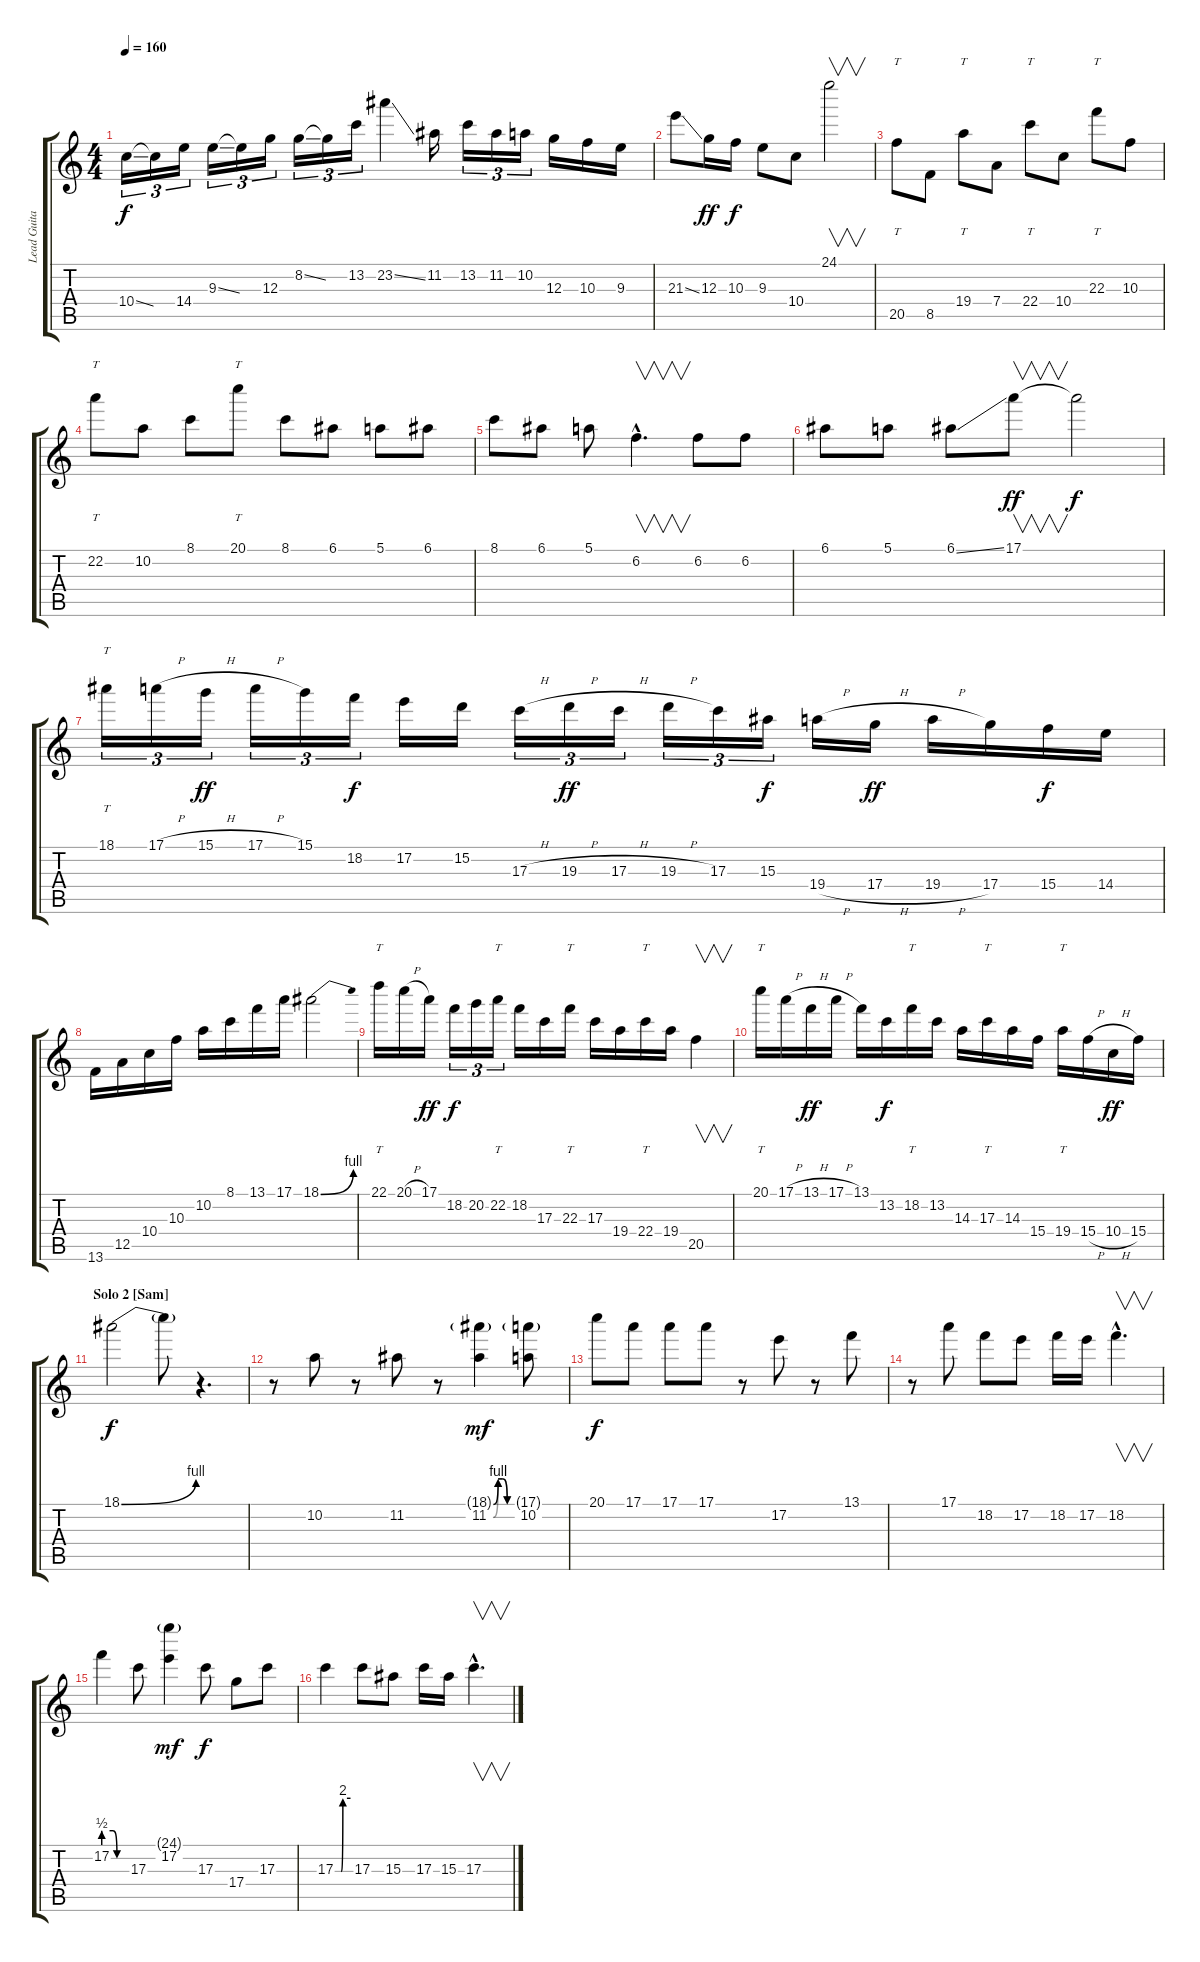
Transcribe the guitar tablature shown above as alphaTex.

\track ("Lead Guitar 1" "Lead Guita") {instrument distortionguitar}
\staff {score tabs}
\tuning (E4 B3 G3 D3 A2 E2) {hide}
\ts (4 4)
\tempo 160
\clef g2
\ks c
10.4{ss}.16{tu (3 2) dy f} 10.4{t}.16{tu (3 2)} 14.4.16{tu (3 2)} 9.3{ss}.16{tu (3 2)} 9.3{t}.16{tu (3 2)} 12.3.16{tu (3 2)} 8.2{ss}.16{tu (3 2)} 8.2{t}.16{tu (3 2)} 13.2.16{tu (3 2)} 23.2{ss}.4 11.2.16 13.2.16{tu (3 2)} 11.2.16{tu (3 2)} 10.2.16{tu (3 2)} 12.3.16 10.3.16 9.3.16 |
21.3{ss}.8 12.3.16{dy ff} 10.3.16{dy f} 9.3.8 10.4.8 24.1.2{v} |
20.5.8{tt} 8.5.8 19.4.8{tt} 7.4.8 22.4.8{tt} 10.4.8 22.3.8{tt} 10.3.8 |
22.2.8{tt} 10.2.8 8.1.8 20.1.8{tt} 8.1.8 6.1.8 5.1.8 6.1.8 |
8.1.8 6.1.8 5.1.8 6.2{hac}.4{v d} 6.2.8 6.2.8 |
6.1.8 5.1.8 6.1{ss}.8 17.1.8{v dy ff} 17.1{t}.2{dy f} |
18.1.16{tt tu (3 2)} 17.1{h}.16{tu (3 2)} 15.1{h}.16{tu (3 2) dy ff} 17.1{h}.16{tu (3 2)} 15.1.16{tu (3 2)} 18.2.16{tu (3 2) dy f} 17.2.16 15.2.16 17.3{h}.16{tu (3 2)} 19.3{h}.16{tu (3 2) dy ff} 17.3{h}.16{tu (3 2)} 19.3{h}.16{tu (3 2)} 17.3.16{tu (3 2)} 15.3.16{tu (3 2) dy f} 19.4{h}.16 17.4{h}.16{dy ff} 19.4{h}.16 17.4.16 15.4.16{dy f} 14.4.16 |
13.6.16 12.5.16 10.4.16 10.3.16 10.2.16 8.1.16 13.1.16 17.1.16 18.1{be (bend 0 0 60 4)}.2 |
22.1.16{tt} 20.1{h}.16 17.1.16{dy ff} 18.2.16{tu (3 2) dy f} 20.2.16{tu (3 2)} 22.2.16{tt tu (3 2)} 18.2.16 17.3.16 22.3.16{tt} 17.3.16 19.4.16 22.4.16{tt} 19.4.16 20.5.4{v} |
20.1.16{tt} 17.1{h}.16 13.1{h}.16{dy ff} 17.1{h}.16 13.1.16 13.2.16{dy f} 18.2.16{tt} 13.2.16 14.3.16 17.3.16{tt} 14.3.16 15.4.16 19.4.16{tt} 15.4{h}.16 10.4{h}.16{dy ff} 15.4.16 |
\section ("" "Solo 2 [Sam]")
18.1{be (bend 0 0 60 4)}.2{dy f} 18.1{t}.8 r.4{d} |
r.8{volume 14 instrument distortionguitar} 10.2.8 r.8 11.2.8 r.8 (18.1{be (custom 0 0 15 4 30 4 45 0 60 0) g} 11.2{be (custom 0 0 15 4 30 4 45 0 60 0)}).4{dy mf} (17.1{g} 10.2).8 |
20.1.8{dy f} 17.1.8 17.1.8 17.1.8 r.8 17.2.8 r.8 13.1.8 |
r.8 17.1.8 18.2.8 17.2.8 18.2.16 17.2.16 18.2{hac}.4{v d} |
17.2{be (custom 0 2 25 2 35 0 60 0)}.4 17.3.8 (24.1{g} 17.2).4{dy mf} 17.3.8{dy f} 17.4.8 17.3.8 |
17.3{be (custom 0 0 23 0 30 8 60 8)}.4 17.3.8 15.3.8 17.3.16 15.3.16 17.3{hac}.4{v d}
